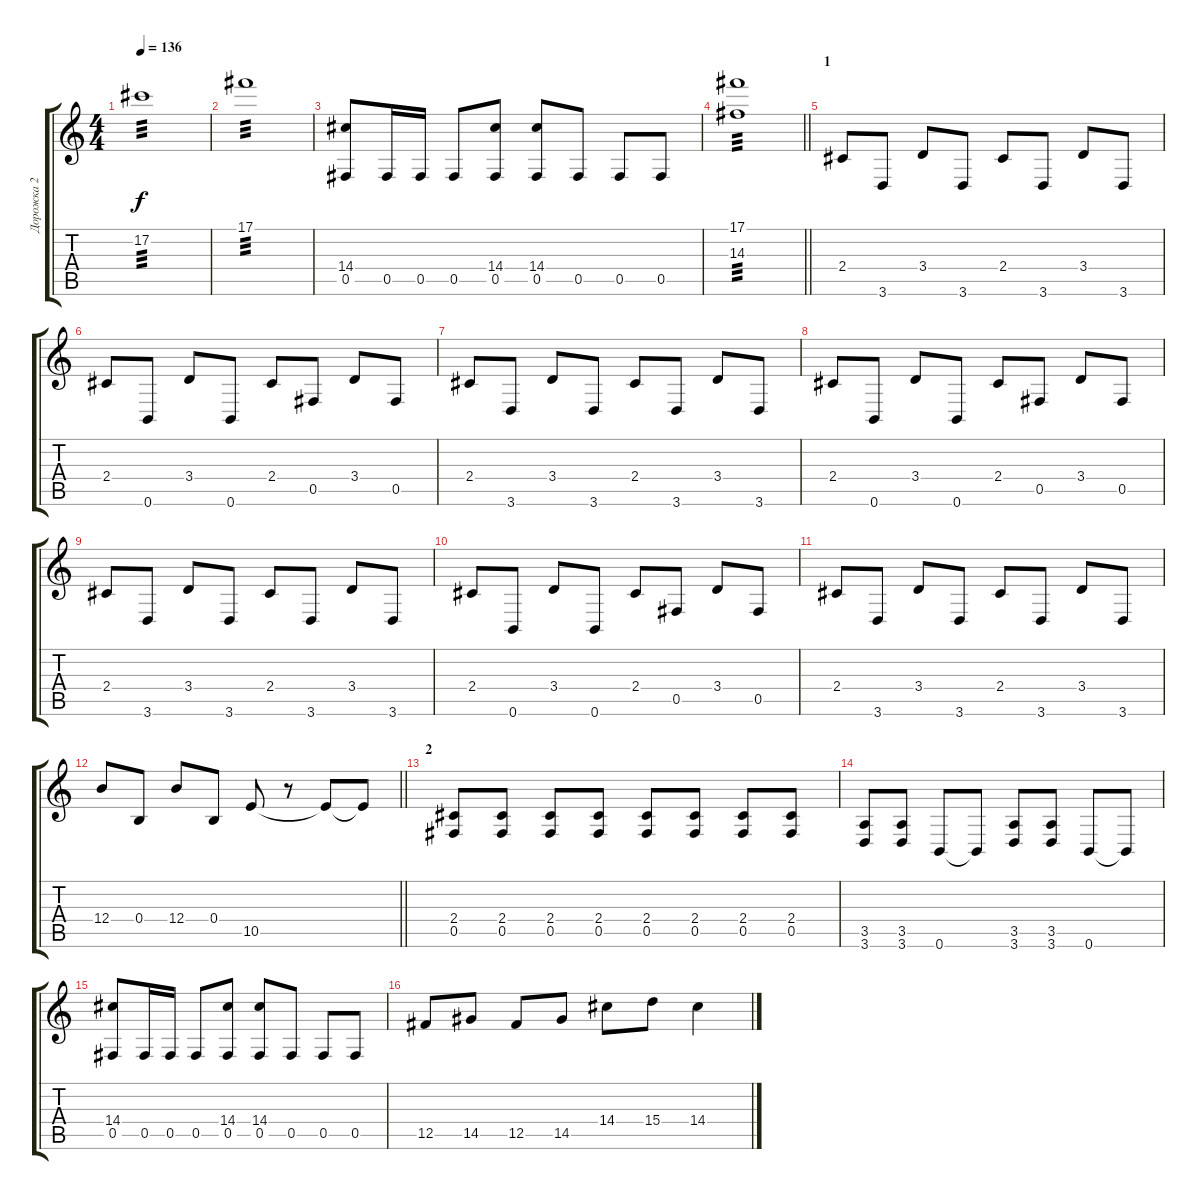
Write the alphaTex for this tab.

\track ("Дорожка 2" "Дорожка 2") {instrument distortionguitar}
\staff {score tabs}
\tuning (Db4 Ab3 E3 B2 Gb2 B1) {hide}
\ts (4 4)
\tempo 136
\clef g2
\ks c
17.2.1{tp 3 dy f} |
17.1.1{tp 3} |
(14.4 0.5).8 0.5.16 0.5.16 0.5.8 (14.4 0.5).8 (14.4 0.5).8 0.5.8 0.5.8 0.5.8 |
\barLineRight lightlight
(17.1 14.3).1{tp 3} |
\section ("" "1")
2.4.8 3.6.8 3.4.8 3.6.8 2.4.8 3.6.8 3.4.8 3.6.8 |
2.4.8 0.6.8 3.4.8 0.6.8 2.4.8 0.5.8 3.4.8 0.5.8 |
2.4.8 3.6.8 3.4.8 3.6.8 2.4.8 3.6.8 3.4.8 3.6.8 |
2.4.8 0.6.8 3.4.8 0.6.8 2.4.8 0.5.8 3.4.8 0.5.8 |
2.4.8 3.6.8 3.4.8 3.6.8 2.4.8 3.6.8 3.4.8 3.6.8 |
2.4.8 0.6.8 3.4.8 0.6.8 2.4.8 0.5.8 3.4.8 0.5.8 |
2.4.8 3.6.8 3.4.8 3.6.8 2.4.8 3.6.8 3.4.8 3.6.8 |
\barLineRight lightlight
12.4.8 0.4.8 12.4.8 0.4.8 10.5.8 r.8 10.5{t}.8 10.5{t}.8 |
\section ("" "2")
(2.4 0.5).8 (2.4 0.5).8 (2.4 0.5).8 (2.4 0.5).8 (2.4 0.5).8 (2.4 0.5).8 (2.4 0.5).8 (2.4 0.5).8 |
(3.5 3.6).8 (3.5 3.6).8 0.6.8 0.6{t}.8 (3.5 3.6).8 (3.5 3.6).8 0.6.8 0.6{t}.8 |
(14.4 0.5).8 0.5.16 0.5.16 0.5.8 (14.4 0.5).8 (14.4 0.5).8 0.5.8 0.5.8 0.5.8 |
12.5.8 14.5.8 12.5.8 14.5.8 14.4.8 15.4.8 14.4.4
